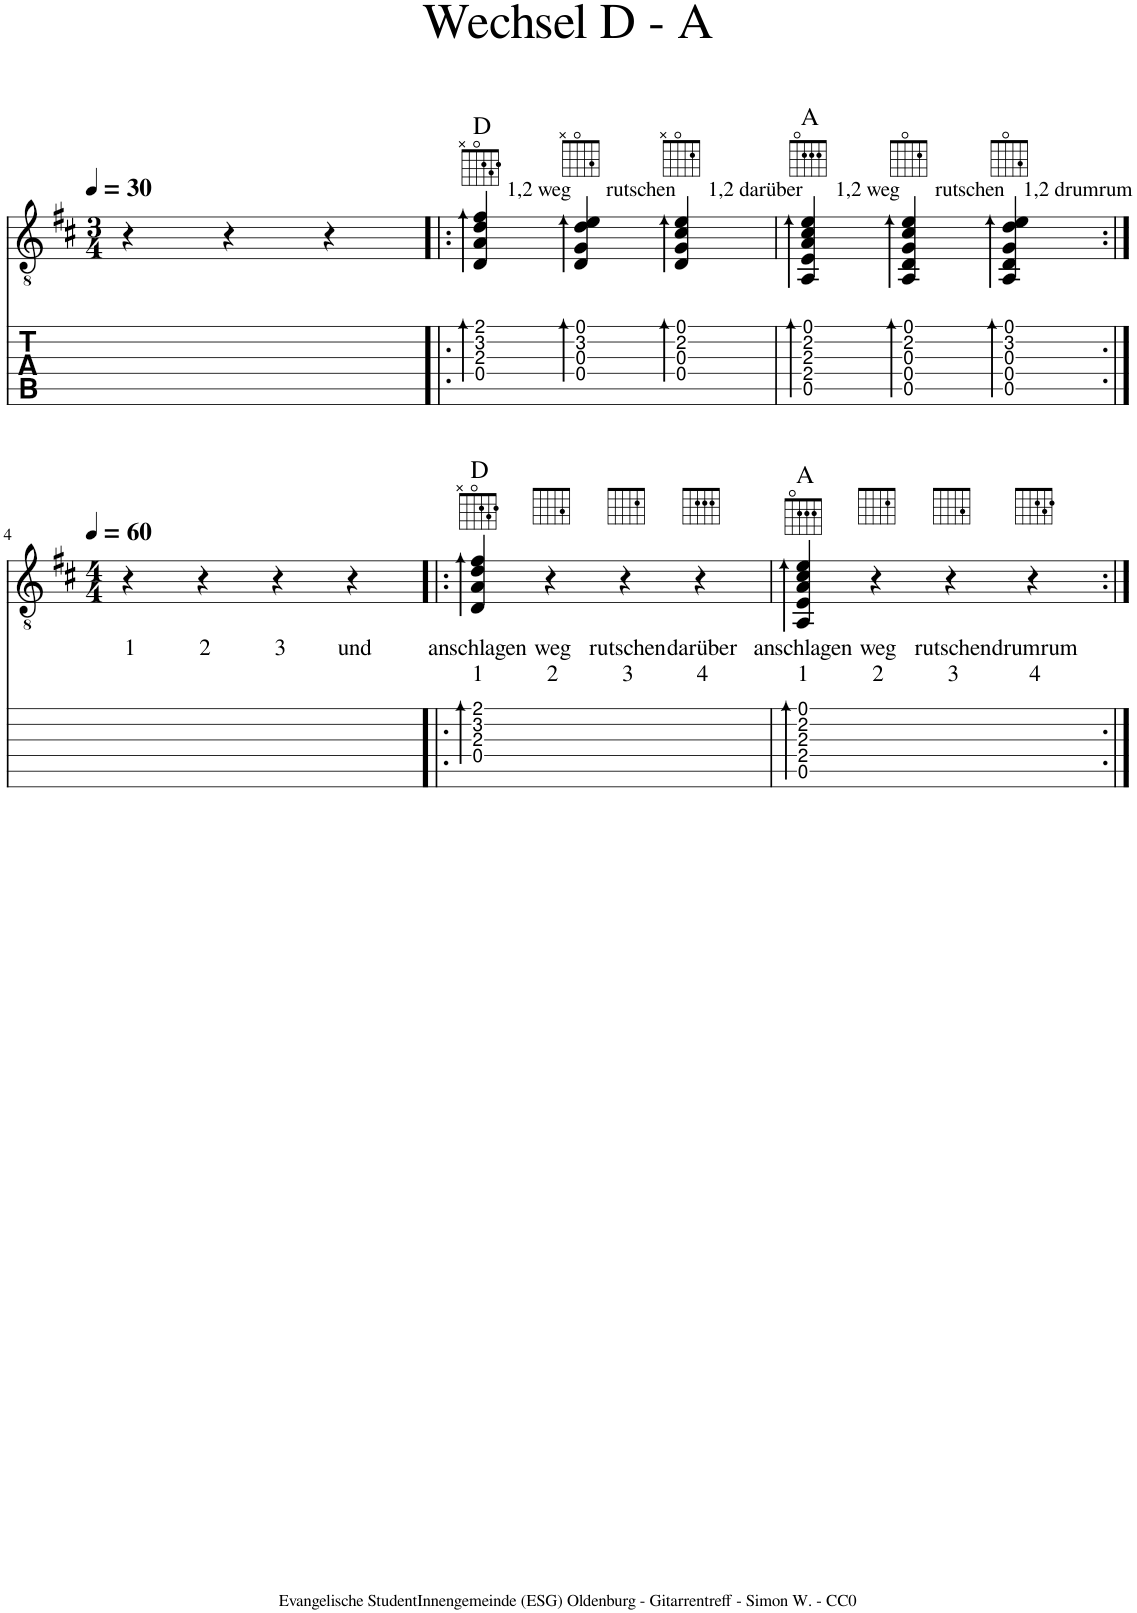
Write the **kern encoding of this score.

**kern	**kern	**text	**text	**harte
*part1	*part1	*part1	*part1	*part1
*staff2	*staff1	*staff1	*staff1	*
*I"Guitar	*	*	*	*
*I'Guit.	*	*	*	*
*stria6	*	*	*	*
*	*clefGv2	*	*	*
*k[f#c#]	*k[f#c#]	*	*	*
*M3/4	*M3/4	*	*	*
*MM30	*MM30	*	*	*
=1	=1	=1	=1	=1
4r	4r	.	.	.
4r	4r	.	.	.
4r	4r	.	.	.
=2!|:	=2!|:	=2!|:	=2!|:	=2!|:
!	!LO:TX:a:t=1,2 weg	!	!	!
4D:: 4A:: 4d:: 4f#::	4D/:: 4A/:: 4d/:: 4f#/::	.	.	D:maj
!	!LO:TX:a:t=rutschen	!	!	!
4D:: 4G:: 4d:: 4e::	4D/:: 4G/:: 4d/:: 4e/::	.	.	.
!	!LO:TX:a:t=1,2 darüber	!	!	!
4D:: 4G:: 4c#:: 4e::	4D/:: 4G/:: 4c#/:: 4e/::	.	.	.
=3	=3	=3	=3	=3
!	!LO:TX:a:t=1,2 weg	!	!	!
4AA:: 4E:: 4A:: 4c#:: 4e::	4AA/:: 4E/:: 4A/:: 4c#/:: 4e/::	.	.	A:maj
!	!LO:TX:a:t=rutschen	!	!	!
4AA:: 4D:: 4G:: 4c#:: 4e::	4AA/:: 4D/:: 4G/:: 4c#/:: 4e/::	.	.	.
!	!LO:TX:a:t=1,2 drumrum	!	!	!
4AA:: 4D:: 4G:: 4d:: 4e::	4AA/:: 4D/:: 4G/:: 4d/:: 4e/::	.	.	.
!!LO:LB:g=z
=4:|!	=4:|!	=4:|!	=4:|!	=4:|!
*M4/4	*M4/4	*	*	*
*	*MM60	*	*	*
!	!	!LO:LY:b	!	!
4r	4r	1	.	.
!	!	!LO:LY:b	!	!
4r	4r	2	.	.
!	!	!LO:LY:b	!	!
4r	4r	3	.	.
!	!	!LO:LY:b	!	!
4r	4r	und	.	.
=5!|:	=5!|:	=5!|:	=5!|:	=5!|:
!	!	!LO:LY:b	!LO:LY:b	!
4D:: 4A:: 4d:: 4f#::	4D/:: 4A/:: 4d/:: 4f#/::	anschlagen	1	D:maj
!	!	!LO:LY:b	!LO:LY:b	!
4r	4r	weg	2	.
!	!	!LO:LY:b	!LO:LY:b	!
4r	4r	rutschen	3	.
!	!	!LO:LY:b	!LO:LY:b	!
4r	4r	darüber	4	.
=6	=6	=6	=6	=6
!	!	!LO:LY:b	!LO:LY:b	!
4AA:: 4E:: 4A:: 4c#:: 4e::	4AA/:: 4E/:: 4A/:: 4c#/:: 4e/::	anschlagen	1	A:maj
!	!	!LO:LY:b	!LO:LY:b	!
4r	4r	weg	2	.
!	!	!LO:LY:b	!LO:LY:b	!
4r	4r	rutschen	3	.
!	!	!LO:LY:b	!LO:LY:b	!
4r	4r	drumrum	4	.
=:|!	=:|!	=:|!	=:|!	=:|!
*-	*-	*-	*-	*-
